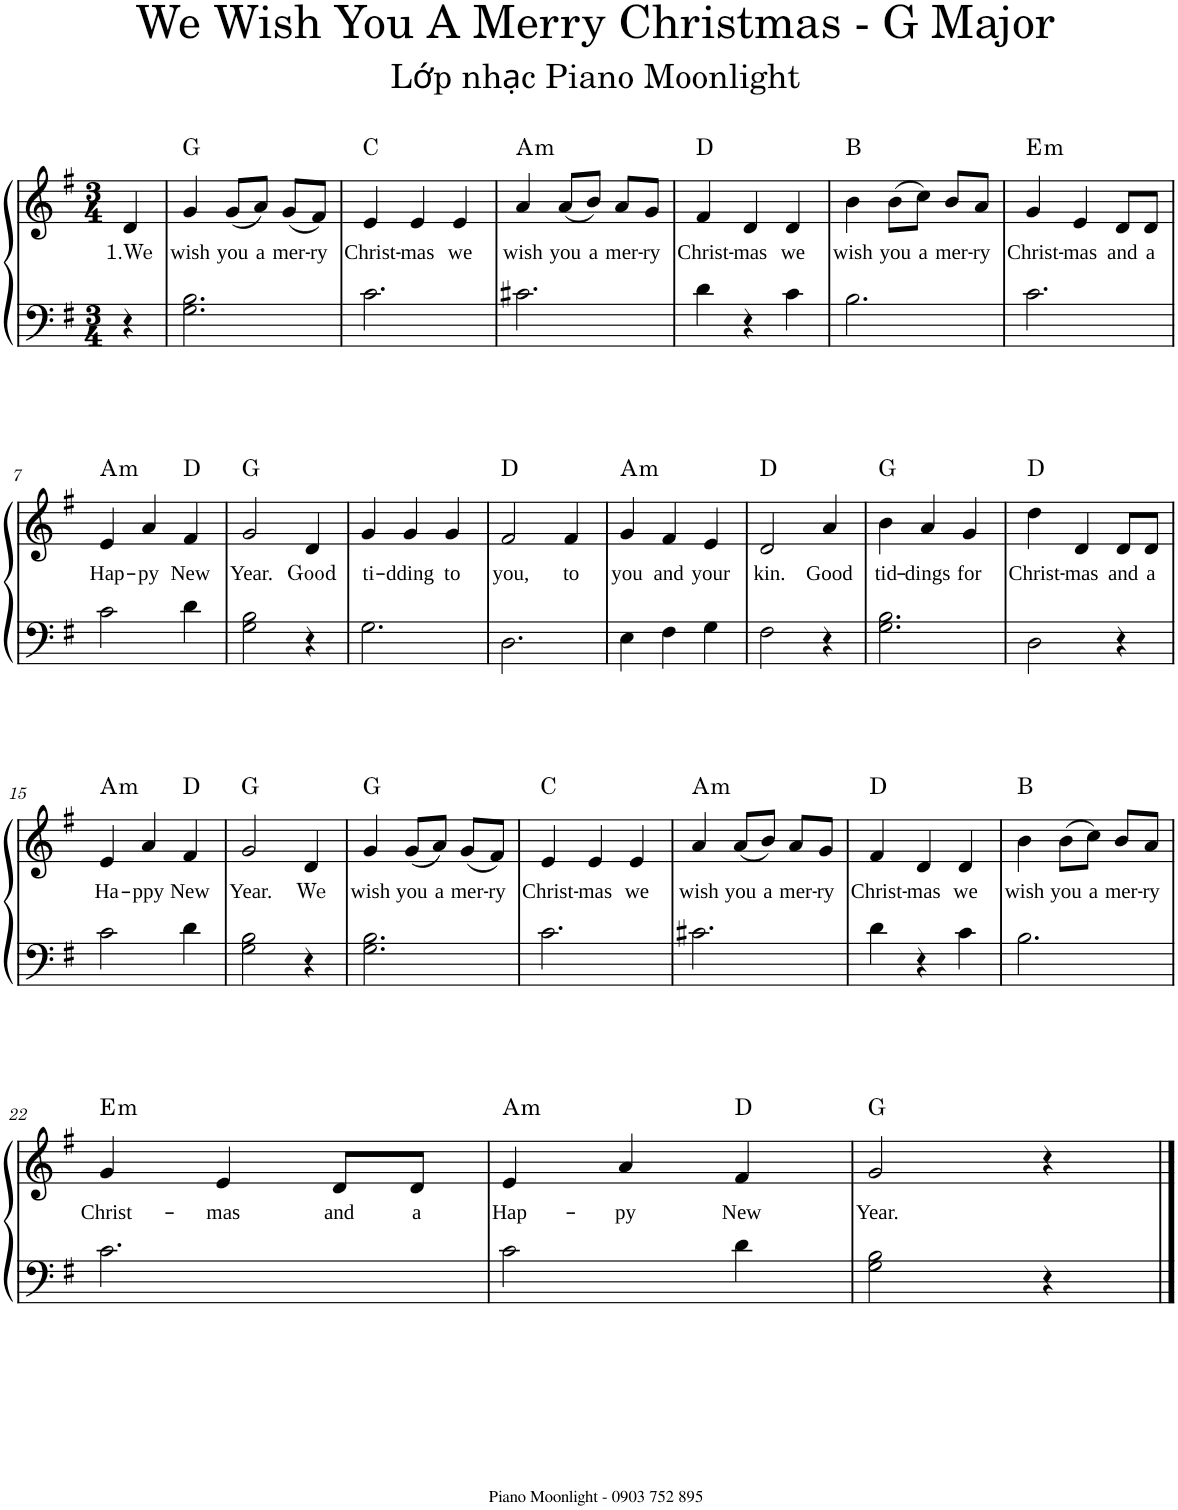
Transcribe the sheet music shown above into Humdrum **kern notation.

**kern	**kern	**text	**harte
*part1	*part1	*part1	*part1
*staff2	*staff1	*staff1	*
*I"Piano	*	*	*
*I'Pno.	*	*	*
*clefF4	*clefG2	*	*
*k[f#]	*k[f#]	*	*
*M3/4	*M3/4	*	*
=	=	=	=
!	!	!LO:LY:b	!
4r	4d/	1.We	.
=1	=1	=1	=1
!	!	!LO:LY:b	!LO:H:kt=N.C.
2.G\ 2.B\	4g/	wish	N
!	!	!LO:LY:b	!
.	(8g/L	you	.
!	!	!LO:LY:b	!
.	8a/J)	a	.
!	!	!LO:LY:b	!
.	(8g/L	mer-	.
!	!	!LO:LY:b	!
.	8f#/J)	-ry	.
=2	=2	=2	=2
!	!	!LO:LY:b	!LO:H:kt=N.C.
2.c\	4e/	Christ-	N
!	!	!LO:LY:b	!
.	4e/	-mas	.
!	!	!LO:LY:b	!
.	4e/	we	.
=3	=3	=3	=3
!	!	!LO:LY:b	!LO:H:kt=m
2.c#X\	4a/	wish	A:min
!	!	!LO:LY:b	!
.	(8a/L	you	.
!	!	!LO:LY:b	!
.	8b/J)	a	.
!	!	!LO:LY:b	!
.	8a/L	mer-	.
!	!	!LO:LY:b	!
.	8g/J	-ry	.
=4	=4	=4	=4
!	!	!LO:LY:b	!LO:H:kt=N.C.
4d\	4f#/	Christ-	N
!	!	!LO:LY:b	!
4r	4d/	-mas	.
!	!	!LO:LY:b	!
4c\	4d/	we	.
=5	=5	=5	=5
!	!	!LO:LY:b	!LO:H:kt=N.C.
2.B\	4b\	wish	N
!	!	!LO:LY:b	!
.	(8b\L	you	.
!	!	!LO:LY:b	!
.	8cc\J)	a	.
!	!	!LO:LY:b	!
.	8b/L	mer-	.
!	!	!LO:LY:b	!
.	8a/J	-ry	.
=6	=6	=6	=6
!	!	!LO:LY:b	!LO:H:kt=m
2.c\	4g/	Christ-	E:min
!	!	!LO:LY:b	!
.	4e/	-mas	.
!	!	!LO:LY:b	!
.	8d/L	and	.
!	!	!LO:LY:b	!
.	8d/J	a	.
!!LO:LB:g=z
=7	=7	=7	=7
!	!	!LO:LY:b	!LO:H:kt=m
2c\	4e/	Hap-	A:min
!	!	!LO:LY:b	!
.	4a/	-py	.
!	!	!LO:LY:b	!LO:H:kt=N.C.
4d\	4f#/	New	N
=8	=8	=8	=8
!	!	!LO:LY:b	!LO:H:kt=N.C.
2G\ 2B\	2g/	Year.	N
!	!	!LO:LY:b	!
4r	4d/	Good	.
=9	=9	=9	=9
!	!	!LO:LY:b	!
2.G\	4g/	ti-	.
!	!	!LO:LY:b	!
.	4g/	-dding	.
!	!	!LO:LY:b	!
.	4g/	to	.
=10	=10	=10	=10
!	!	!LO:LY:b	!LO:H:kt=N.C.
2.D\	2f#/	you,	N
!	!	!LO:LY:b	!
.	4f#/	to	.
=11	=11	=11	=11
!	!	!LO:LY:b	!LO:H:kt=m
4E\	4g/	you	A:min
!	!	!LO:LY:b	!
4F#\	4f#/	and	.
!	!	!LO:LY:b	!
4G\	4e/	your	.
=12	=12	=12	=12
!	!	!LO:LY:b	!LO:H:kt=N.C.
2F#\	2d/	kin.	N
!	!	!LO:LY:b	!
4r	4a/	Good	.
=13	=13	=13	=13
!	!	!LO:LY:b	!LO:H:kt=N.C.
2.G\ 2.B\	4b\	tid-	N
!	!	!LO:LY:b	!
.	4a/	-dings	.
!	!	!LO:LY:b	!
.	4g/	for	.
=14	=14	=14	=14
!	!	!LO:LY:b	!LO:H:kt=N.C.
2D\	4dd\	Christ-	N
!	!	!LO:LY:b	!
.	4d/	-mas	.
!	!	!LO:LY:b	!
4r	8d/L	and	.
!	!	!LO:LY:b	!
.	8d/J	a	.
!!LO:LB:g=z
=15	=15	=15	=15
!	!	!LO:LY:b	!LO:H:kt=m
2c\	4e/	Ha-	A:min
!	!	!LO:LY:b	!
.	4a/	-ppy	.
!	!	!LO:LY:b	!LO:H:kt=N.C.
4d\	4f#/	New	N
=16	=16	=16	=16
!	!	!LO:LY:b	!LO:H:kt=N.C.
2G\ 2B\	2g/	Year.	N
!	!	!LO:LY:b	!
4r	4d/	We	.
=17	=17	=17	=17
!	!	!LO:LY:b	!LO:H:kt=N.C.
2.G\ 2.B\	4g/	wish	N
!	!	!LO:LY:b	!
.	(8g/L	you	.
!	!	!LO:LY:b	!
.	8a/J)	a	.
!	!	!LO:LY:b	!
.	(8g/L	mer-	.
!	!	!LO:LY:b	!
.	8f#/J)	-ry	.
=18	=18	=18	=18
!	!	!LO:LY:b	!LO:H:kt=N.C.
2.c\	4e/	Christ-	N
!	!	!LO:LY:b	!
.	4e/	-mas	.
!	!	!LO:LY:b	!
.	4e/	we	.
=19	=19	=19	=19
!	!	!LO:LY:b	!LO:H:kt=m
2.c#X\	4a/	wish	A:min
!	!	!LO:LY:b	!
.	(8a/L	you	.
!	!	!LO:LY:b	!
.	8b/J)	a	.
!	!	!LO:LY:b	!
.	8a/L	mer-	.
!	!	!LO:LY:b	!
.	8g/J	-ry	.
=20	=20	=20	=20
!	!	!LO:LY:b	!LO:H:kt=N.C.
4d\	4f#/	Christ-	N
!	!	!LO:LY:b	!
4r	4d/	-mas	.
!	!	!LO:LY:b	!
4c\	4d/	we	.
=21	=21	=21	=21
!	!	!LO:LY:b	!LO:H:kt=N.C.
2.B\	4b\	wish	N
!	!	!LO:LY:b	!
.	(8b\L	you	.
!	!	!LO:LY:b	!
.	8cc\J)	a	.
!	!	!LO:LY:b	!
.	8b/L	mer-	.
!	!	!LO:LY:b	!
.	8a/J	-ry	.
!!LO:LB:g=z
=22	=22	=22	=22
!	!	!LO:LY:b	!LO:H:kt=m
2.c\	4g/	Christ-	E:min
!	!	!LO:LY:b	!
.	4e/	-mas	.
!	!	!LO:LY:b	!
.	8d/L	and	.
!	!	!LO:LY:b	!
.	8d/J	a	.
=23	=23	=23	=23
!	!	!LO:LY:b	!LO:H:kt=m
2c\	4e/	Hap-	A:min
!	!	!LO:LY:b	!
.	4a/	-py	.
!	!	!LO:LY:b	!LO:H:kt=N.C.
4d\	4f#/	New	N
=24	=24	=24	=24
!	!	!LO:LY:b	!LO:H:kt=N.C.
2G\ 2B\	2g/	Year.	N
4r	4r	.	.
==	==	==	==
*-	*-	*-	*-
